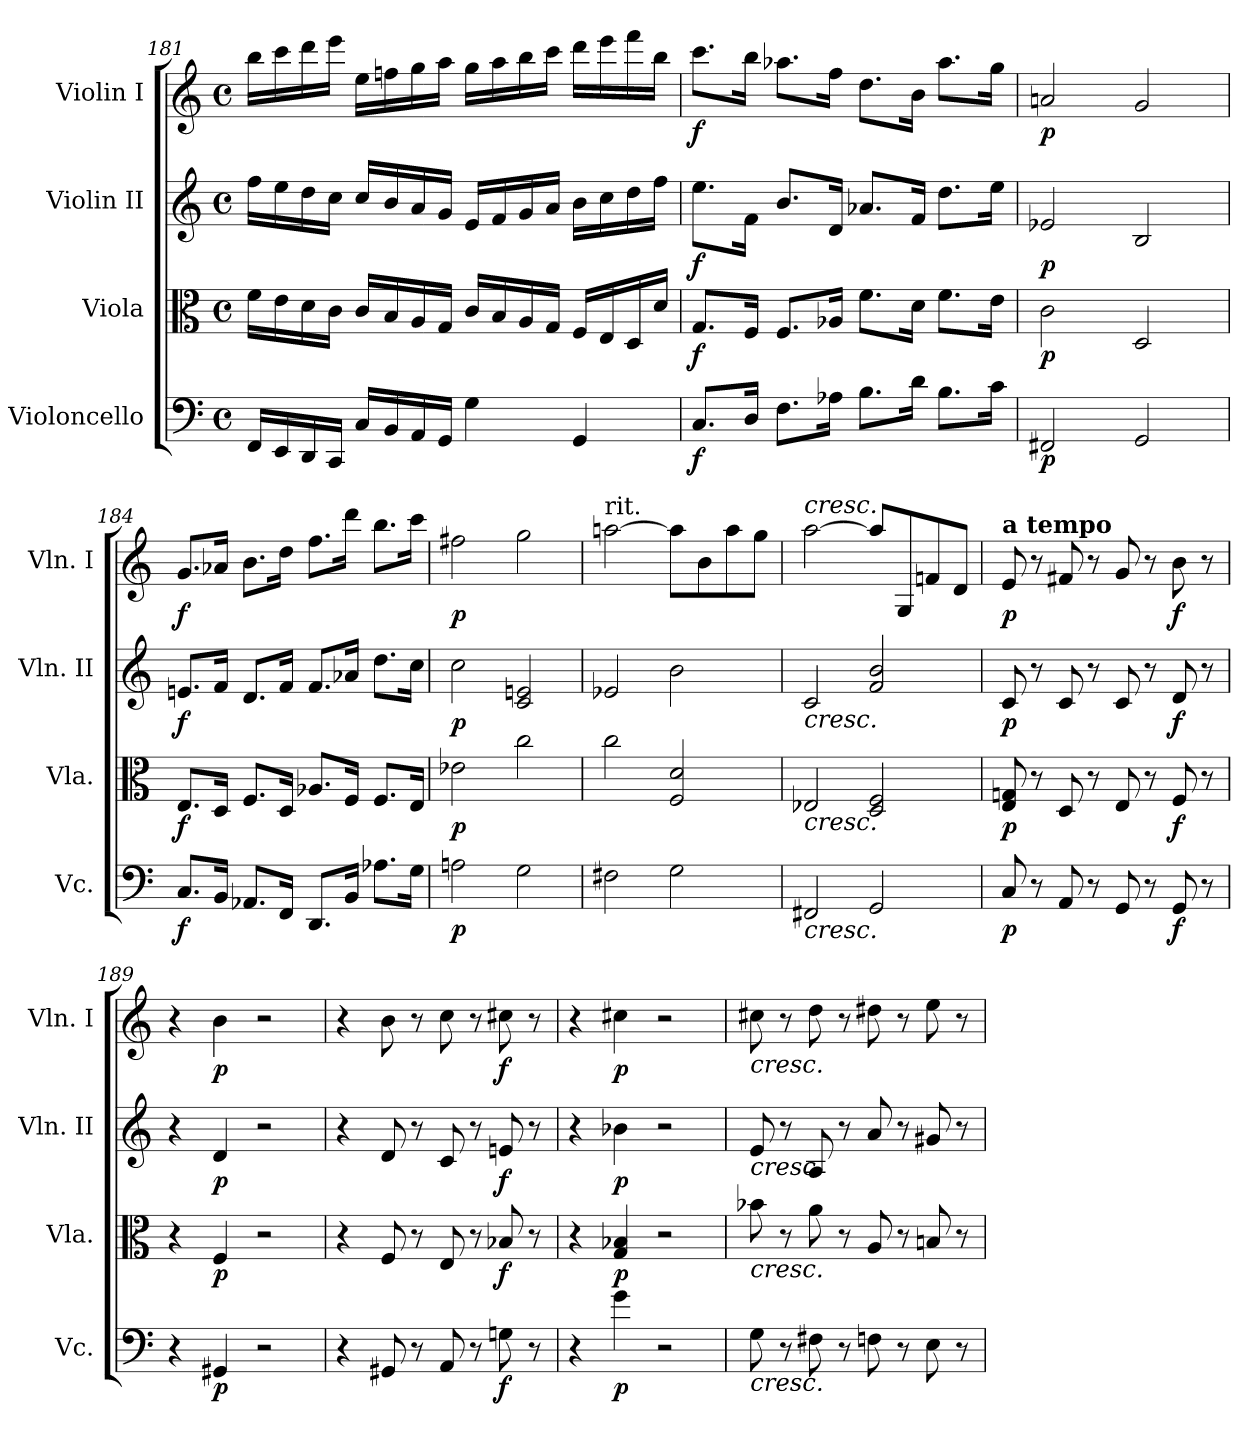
**kern	**dynam	**kern	**dynam	**kern	**dynam	**kern	**dynam
*part4	*part4	*part3	*part3	*part2	*part2	*part1	*part1
*staff4	*staff4	*staff3	*staff3	*staff2	*staff2	*staff1	*staff1
*I"Violoncello	*	*I"Viola	*	*I"Violin II	*	*I"Violin I	*
*I'Vc.	*	*I'Vla.	*	*I'Vln. II	*	*I'Vln. I	*
*clefF4	*	*clefC3	*	*clefG2	*	*clefG2	*
*k[]	*	*k[]	*	*k[]	*	*k[]	*
*M4/4	*	*M4/4	*	*M4/4	*	*M4/4	*
*met(c)	*	*met(c)	*	*met(c)	*	*met(c)	*
=181	=181	=181	=181	=181	=181	=181	=181
16FF/LL	.	16f\LL	.	16ff\LL	.	16bb\LL	.
16EE/	.	16e\	.	16ee\	.	16ccc\	.
16DD/	.	16d\	.	16dd\	.	16ddd\	.
16CC/JJ	.	16c\JJ	.	16cc\JJ	.	16eee\JJ	.
16C/LL	.	16c/LL	.	16cc/LL	.	16ee\LL	.
16BB/	.	16B/	.	16b/	.	16ffn\	.
16AA/	.	16A/	.	16a/	.	16gg\	.
16GG/JJ	.	16G/JJ	.	16g/JJ	.	16aa\JJ	.
4G\	.	16c/LL	.	16e/LL	.	16gg\LL	.
.	.	16B/	.	16f/	.	16aa\	.
.	.	16A/	.	16g/	.	16bb\	.
.	.	16G/JJ	.	16a/JJ	.	16ccc\JJ	.
4GG/	.	16F/LL	.	16b\LL	.	16ddd\LL	.
.	.	16E/	.	16cc\	.	16eee\	.
.	.	16D/	.	16dd\	.	16fff\	.
.	.	16d/JJ	.	16ff\JJ	.	16bb\JJ	.
=182	=182	=182	=182	=182	=182	=182	=182
!	!LO:DY:b	!	!LO:DY:b	!	!LO:DY:b	!	!LO:DY:b
8.C/L	f	8.G/L	f	8.ee\L	f	8.ccc\L	f
16D/Jk	.	16F/Jk	.	16f\Jk	.	16bb\Jk	.
8.F\L	.	8.F/L	.	8.b/L	.	8.aa-X\L	.
16A-X\Jk	.	16A-X/Jk	.	16d/Jk	.	16ff\Jk	.
8.B\L	.	8.f\L	.	8.a-X/L	.	8.dd\L	.
16d\Jk	.	16d\Jk	.	16f/Jk	.	16b\Jk	.
8.B\L	.	8.f\L	.	8.dd\L	.	8.aa-\L	.
16c\Jk	.	16e\Jk	.	16ee\Jk	.	16gg\Jk	.
=183	=183	=183	=183	=183	=183	=183	=183
!	!LO:DY:b	!	!LO:DY:b	!	!LO:DY:b	!	!LO:DY:b
2FF#X/	p	2c\	p	2e-X/	p	2an/	p
2GG/	.	2D/	.	2B/	.	2g/	.
=184	=184	=184	=184	=184	=184	=184	=184
!	!LO:DY:b	!	!LO:DY:b	!	!LO:DY:b	!	!LO:DY:b
8.C/L	f	8.E/L	f	8.en/L	f	8.g/L	f
16BB/Jk	.	16D/Jk	.	16f/Jk	.	16a-X/Jk	.
8.AA-X/L	.	8.F/L	.	8.d/L	.	8.b\L	.
16FF/Jk	.	16D/Jk	.	16f/Jk	.	16dd\Jk	.
8.DD/L	.	8.A-X/L	.	8.f/L	.	8.ff\L	.
16BB/Jk	.	16F/Jk	.	16a-X/Jk	.	16ddd\Jk	.
8.A-X\L	.	8.F/L	.	8.dd\L	.	8.bb\L	.
16G\Jk	.	16E/Jk	.	16cc\Jk	.	16ccc\Jk	.
=185	=185	=185	=185	=185	=185	=185	=185
!	!LO:DY:b	!	!LO:DY:b	!	!LO:DY:b	!	!LO:DY:b
2An\	p	2e-X\	p	2cc\	p	2ff#X\	p
2G\	.	2cc\	.	2c/ 2en/	.	2gg\	.
=186	=186	=186	=186	=186	=186	=186	=186
!	!	!	!	!	!	!LO:TX:a:t=rit.	!
2F#X\	.	2cc\	.	2e-X/	.	[2aan\	.
2G\	.	2F/ 2d/	.	2b\	.	8aa\L]	.
.	.	.	.	.	.	8b\	.
.	.	.	.	.	.	8aa\	.
.	.	.	.	.	.	8gg\J	.
=187	=187	=187	=187	=187	=187	=187	=187
!	!	!	!	!	!	!LO:TX:a:i:t=cresc.	!
!	!	!	!	!LO:TX:b:i:t=cresc.	!	!	!
!	!	!LO:TX:b:i:t=cresc.	!	!	!	!	!
!LO:TX:b:i:t=cresc.	!	!	!	!	!	!	!
2FF#X/	.	2E-X/	.	2c/	.	[2aa\	.
2GG/	.	2D/ 2F/	.	2f/ 2b/	.	8aa/L]	.
.	.	.	.	.	.	8G/	.
.	.	.	.	.	.	8fn/	.
.	.	.	.	.	.	8d/J	.
=188	=188	=188	=188	=188	=188	=188	=188
!	!	!	!	!	!	!LO:TX:a:B:t=a tempo	!
!	!LO:DY:b	!	!LO:DY:b	!	!LO:DY:b	!	!LO:DY:b
8C/	p	8E/ 8Gn/	p	8c/	p	8e/	p
8r	.	8r	.	8r	.	8r	.
8AA/	.	8D/	.	8c/	.	8f#X/	.
8r	.	8r	.	8r	.	8r	.
8GG/	.	8E/	.	8c/	.	8g/	.
8r	.	8r	.	8r	.	8r	.
!	!LO:DY:b	!	!LO:DY:b	!	!LO:DY:b	!	!LO:DY:b
8GG/	f	8F/	f	8d/	f	8b\	f
8r	.	8r	.	8r	.	8r	.
=189	=189	=189	=189	=189	=189	=189	=189
4r	.	4r	.	4r	.	4r	.
!	!LO:DY:b	!	!LO:DY:b	!	!LO:DY:b	!	!LO:DY:b
4GG#X/	p	4F/	p	4d/	p	4b\	p
2r	.	2r	.	2r	.	2r	.
=190	=190	=190	=190	=190	=190	=190	=190
4r	.	4r	.	4r	.	4r	.
8GG#X/	.	8F/	.	8d/	.	8b\	.
8r	.	8r	.	8r	.	8r	.
8AA/	.	8E/	.	8c/	.	8cc\	.
8r	.	8r	.	8r	.	8r	.
!	!LO:DY:b	!	!LO:DY:b	!	!LO:DY:b	!	!LO:DY:b
8Gn\	f	8B-X/	f	8en/	f	8cc#X\	f
8r	.	8r	.	8r	.	8r	.
=191	=191	=191	=191	=191	=191	=191	=191
4r	.	4r	.	4r	.	4r	.
!	!LO:DY:b	!	!LO:DY:b	!	!LO:DY:b	!	!LO:DY:b
4g\	p	4G/ 4B-X/	p	4b-X\	p	4cc#X\	p
2r	.	2r	.	2r	.	2r	.
=192	=192	=192	=192	=192	=192	=192	=192
!	!	!	!	!	!	!LO:TX:b:i:t=cresc.	!
!	!	!	!	!LO:TX:b:i:t=cresc.	!	!	!
!	!	!LO:TX:b:i:t=cresc.	!	!	!	!	!
!LO:TX:b:i:t=cresc.	!	!	!	!	!	!	!
8G\	.	8b-X\	.	8e/	.	8cc#X\	.
8r	.	8r	.	8r	.	8r	.
8F#X\	.	8a\	.	8A/	.	8dd\	.
8r	.	8r	.	8r	.	8r	.
8Fn\	.	8A/	.	8a/	.	8dd#X\	.
8r	.	8r	.	8r	.	8r	.
8E\	.	8Bn/	.	8g#X/	.	8ee\	.
8r	.	8r	.	8r	.	8r	.
=	=	=	=	=	=	=	=
*-	*-	*-	*-	*-	*-	*-	*-
